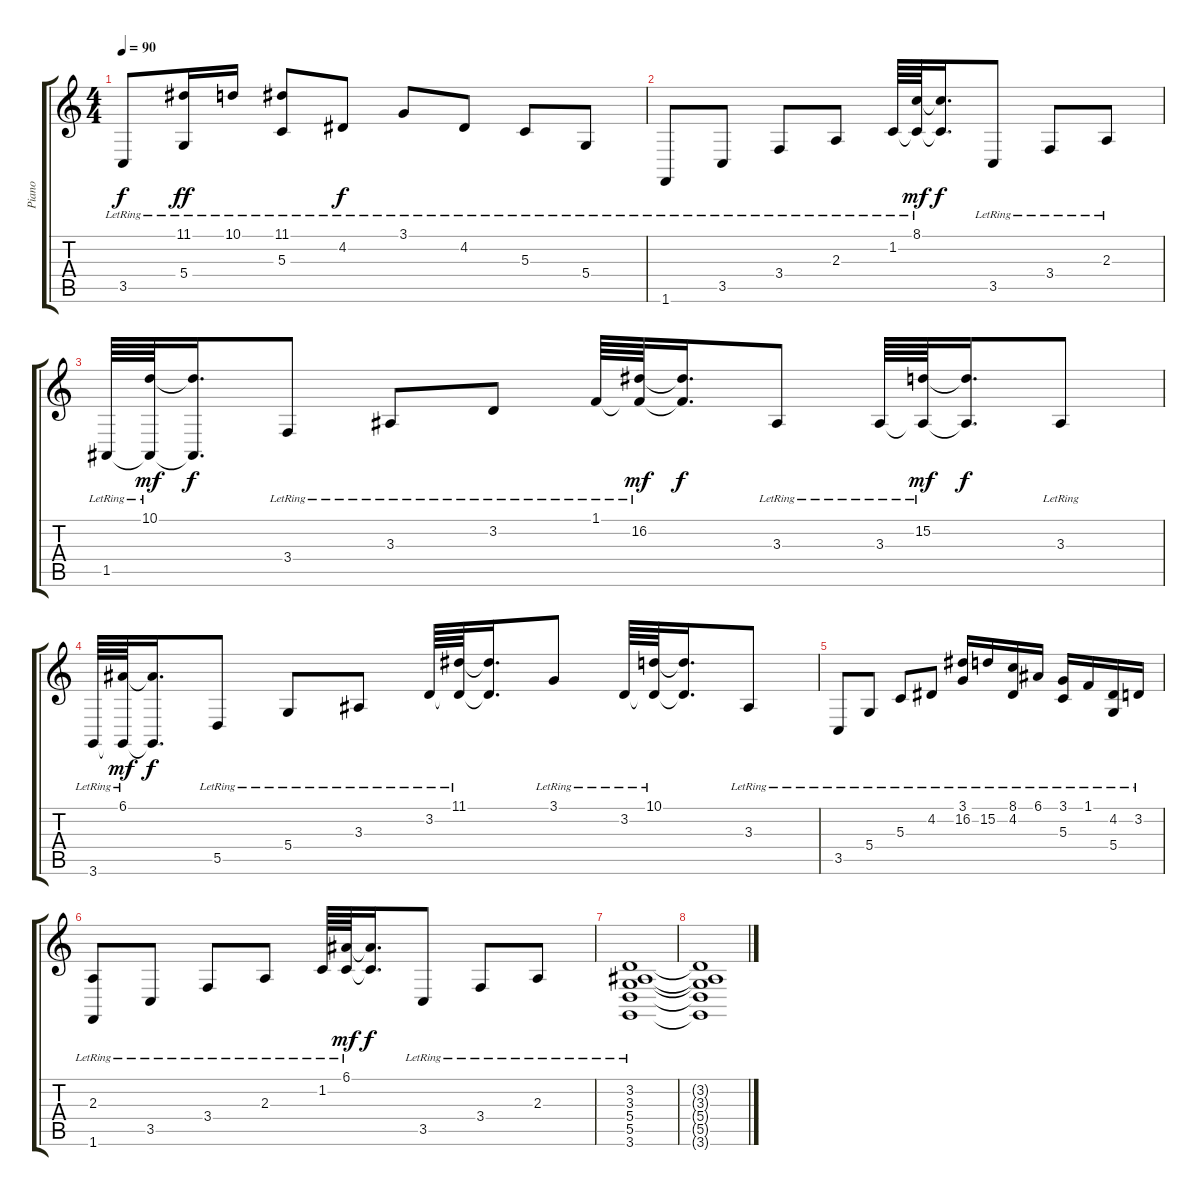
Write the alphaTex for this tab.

\track ("Piano" "Piano") {instrument brightacousticpiano}
\staff {score tabs}
\tuning (E4 B3 G3 D3 A2 E2) {hide}
\ts (4 4)
\tempo 90
\clef g2
\ks c
3.5{lr}.8{dy f} (11.1{lr} 5.4{lr}).16{dy ff} 10.1{lr}.16 (11.1{lr} 5.3{lr}).8 4.2{lr}.8{dy f} 3.1{lr}.8 4.2{lr}.8 5.3{lr}.8 5.4{lr}.8 |
1.6{lr}.8 3.5{lr}.8 3.4{lr}.8 2.3{lr}.8 1.2{lr}.64 (8.1{lr} 1.2{t}).64{dy mf} (8.1{t} 1.2{t}).16{d dy f} 3.5{lr}.8 3.4{lr}.8 2.3{lr}.8 |
1.5{lr}.64 (10.1{lr} 1.5{t}).64{dy mf} (10.1{t} 1.5{t}).16{d dy f} 3.4{lr}.8 3.3{lr}.8 3.2{lr}.8 1.1{lr}.64 (1.1{t} 16.2{lr}).64{dy mf} (1.1{t} 16.2{t}).16{d dy f} 3.3{lr}.8 3.3{lr}.64 (15.2{lr} 3.3{t}).64{dy mf} (15.2{t} 3.3{t}).16{d dy f} 3.3{lr}.8 |
3.6{lr}.64 (6.1{lr} 3.6{t}).64{dy mf} (6.1{t} 3.6{t}).16{d dy f} 5.5{lr}.8 5.4{lr}.8 3.3{lr}.8 3.2{lr}.64 (11.1{lr} 3.2{t}).64 (11.1{t} 3.2{t}).16{d} 3.1{lr}.8 3.2{lr}.64 (10.1{lr} 3.2{t}).64 (10.1{t} 3.2{t}).16{d} 3.3{lr}.8 |
3.5{lr}.8 5.4{lr}.8 5.3{lr}.8 4.2{lr}.8 (3.1{lr} 16.2{lr}).16 15.2{lr}.16 (8.1{lr} 4.2{lr}).16 6.1{lr}.16 (3.1{lr} 5.3{lr}).16 1.1{lr}.16 (4.2{lr} 5.4{lr}).16 3.2{lr}.16 |
(2.3{lr} 1.6{lr}).8 3.5{lr}.8 3.4{lr}.8 2.3{lr}.8 1.2{lr}.64 (6.1{lr} 1.2{t}).64{dy mf} (6.1{t} 1.2{t}).16{d dy f} 3.5{lr}.8 3.4{lr}.8 2.3{lr}.8 |
(3.2{lr} 3.3{lr} 5.4{lr} 5.5{lr} 3.6{lr}).1 |
(3.2{t} 3.3{t} 5.4{t} 5.5{t} 3.6{t}).1
